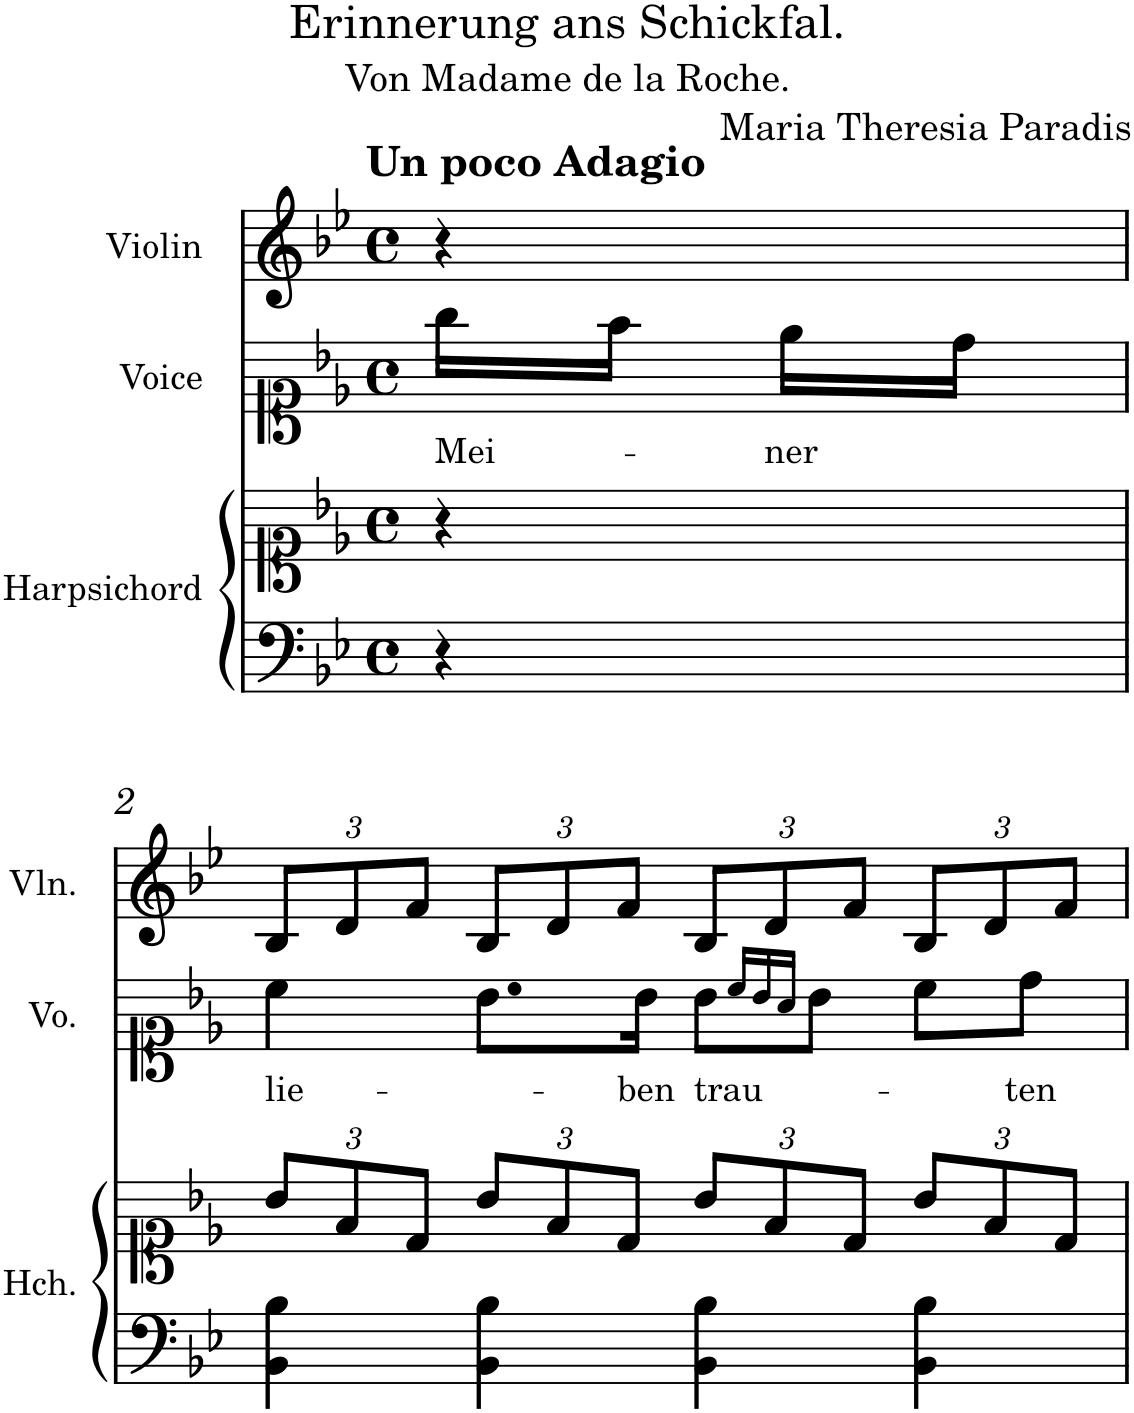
**kern	**kern	**kern	**text	**kern
*part3	*part3	*part2	*part2	*part1
*staff4	*staff3	*staff2	*staff2	*staff1
*I"Harpsichord	*	*I"Voice	*	*I"Violin
*I'Hch.	*	*I'Vo.	*	*I'Vln.
*clefF4	*clefC1	*clefC1	*	*clefG2
*k[b-e-]	*k[b-e-]	*k[b-e-]	*	*k[b-e-]
*M4/4	*M4/4	*M4/4	*	*M4/4
*met(c)	*met(c)	*met(c)	*	*met(c)
=1	=1	=1	=1	=1
!	!	!	!	!LO:TX:a:B:t=Un poco Adagio
!	!	!	!LO:LY:b	!
4r	4r	16gg\LL	Mei-	4r
.	.	16ff\JJ	.	.
!	!	!	!LO:LY:b	!
.	.	16ee-\LL	-ner	.
.	.	16dd\JJ	.	.
!!LO:LB:g=z
=2	=2	=2	=2	=2
*	*Xbrackettup	*	*	*
!	!	!	!LO:LY:b	!
*	*	*	*	*Xbrackettup
4BB-\ 4B-\	12b-/L	4cc\	lie-	12B-/L
.	12f/	.	.	12d/
.	12d/J	.	.	12f/J
4BB-\ 4B-\	12b-/L	8.b-\L	.	12B-/L
.	12f/	.	.	12d/
.	12d/J	.	.	12f/J
!	!	!	!LO:LY:b	!
.	.	16b-\Jk	-ben	.
!	!	!	!LO:LY:b	!
4BB-\ 4B-\	12b-/L	8b-\L	trau-	12B-/L
.	12f/	.	.	12d/
.	.	16qcc/LL	.	.
.	.	16qb-/	.	.
.	.	16qa/JJ	.	.
.	.	8b-\J	.	.
.	12d/J	.	.	12f/J
4BB-\ 4B-\	12b-/L	8cc\L	.	12B-/L
.	12f/	.	.	12d/
!	!	!	!LO:LY:b	!
.	.	8dd\J	-ten	.
.	12d/J	.	.	12f/J
=	=	=	=	=
*-	*-	*-	*-	*-
